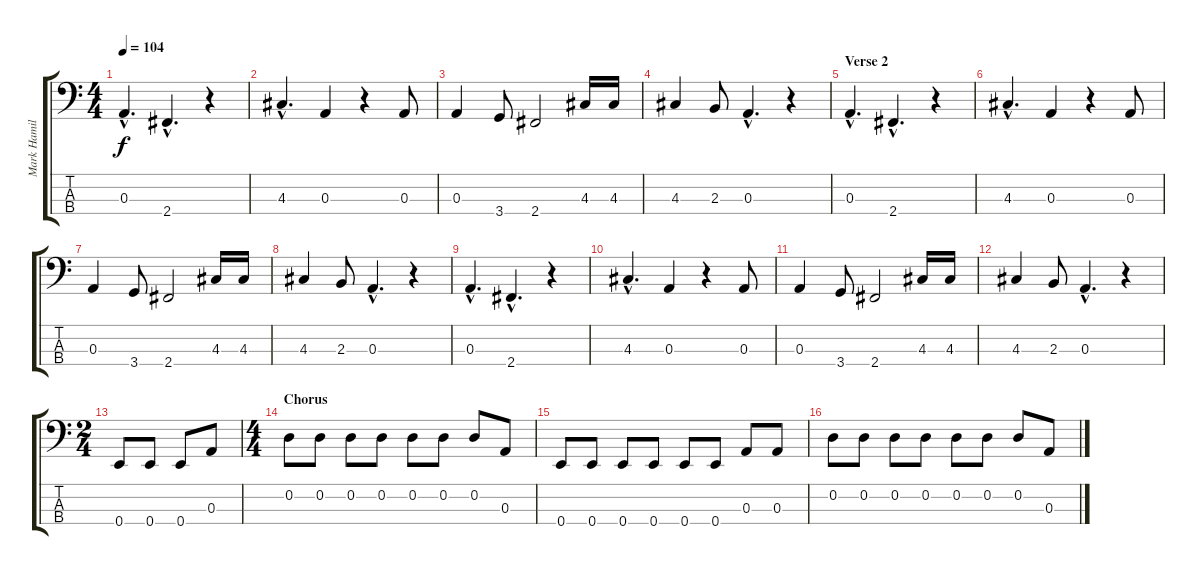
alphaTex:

\track ("Mark Hamilton" "Mark Hamil") {instrument electricbasspick}
\staff {score tabs}
\tuning (G2 D2 A1 E1) {hide}
\ts (4 4)
\tempo 104
\clef f4
\ks c
0.3{hac}.4{d dy f} 2.4{hac}.4{d} r.4 |
4.3{hac}.4{d} 0.3.4 r.4 0.3.8 |
0.3.4 3.4.8 2.4.2 4.3.16 4.3.16 |
4.3.4 2.3.8 0.3{hac}.4{d} r.4 |
\section ("" "Verse 2")
0.3{hac}.4{d} 2.4{hac}.4{d} r.4 |
4.3{hac}.4{d} 0.3.4 r.4 0.3.8 |
0.3.4 3.4.8 2.4.2 4.3.16 4.3.16 |
4.3.4 2.3.8 0.3{hac}.4{d} r.4 |
0.3{hac}.4{d} 2.4{hac}.4{d} r.4 |
4.3{hac}.4{d} 0.3.4 r.4 0.3.8 |
0.3.4 3.4.8 2.4.2 4.3.16 4.3.16 |
4.3.4 2.3.8 0.3{hac}.4{d} r.4 |
\ts (2 4)
0.4.8 0.4.8 0.4.8 0.3.8 |
\ts (4 4)
\section ("" "Chorus")
0.2.8 0.2.8 0.2.8 0.2.8 0.2.8 0.2.8 0.2.8 0.3.8 |
0.4.8 0.4.8 0.4.8 0.4.8 0.4.8 0.4.8 0.3.8 0.3.8 |
0.2.8 0.2.8 0.2.8 0.2.8 0.2.8 0.2.8 0.2.8 0.3.8
